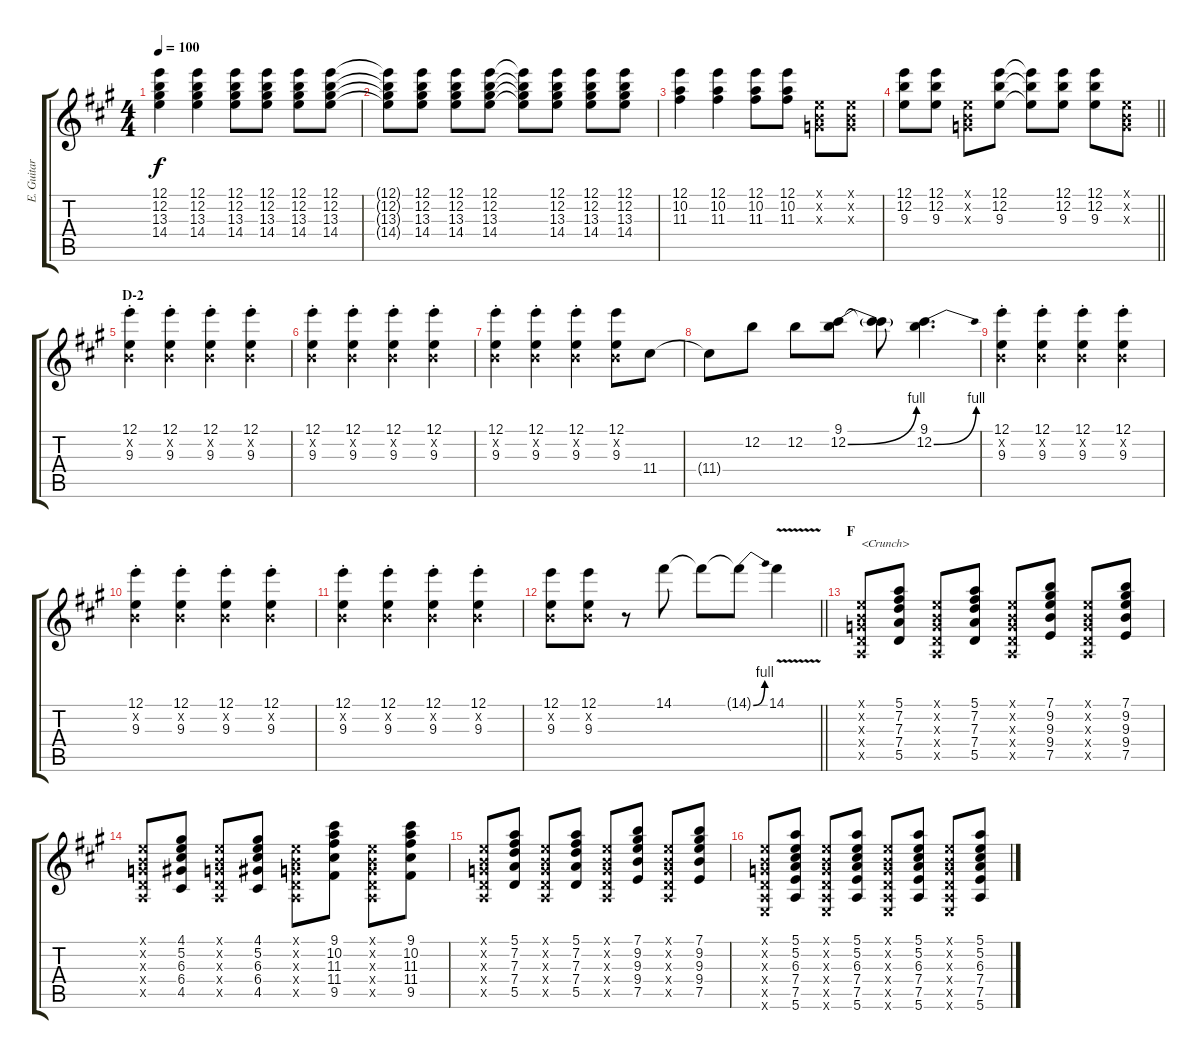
\track ("E. Guitar I" "E. Guitar ") {instrument overdrivenguitar}
\staff {score tabs}
\tuning (E4 B3 G3 D3 A2 E2) {hide}
\ts (4 4)
\tempo 100
\clef g2
\ks a
(12.1 12.2 13.3 14.4).4{dy f} (12.1 12.2 13.3 14.4).4 (12.1 12.2 13.3 14.4).8 (12.1 12.2 13.3 14.4).8 (12.1 12.2 13.3 14.4).8 (12.1 12.2 13.3 14.4).8 |
(12.1{t} 12.2{t} 13.3{t} 14.4{t}).8 (12.1 12.2 13.3 14.4).8 (12.1 12.2 13.3 14.4).8 (12.1 12.2 13.3 14.4).8 (12.1{t} 12.2{t} 13.3{t} 14.4{t}).8 (12.1 12.2 13.3 14.4).8 (12.1 12.2 13.3 14.4).8 (12.1 12.2 13.3 14.4).8 |
(12.1 10.2 11.3).4 (12.1 10.2 11.3).4 (12.1 10.2 11.3).8 (12.1 10.2 11.3).8 (0.1{x} 0.2{x} 0.3{x}).8 (0.1{x} 0.2{x} 0.3{x}).8 |
\barLineRight lightlight
(12.1 12.2 9.3).8 (12.1 12.2 9.3).8 (0.1{x} 0.2{x} 0.3{x}).8 (12.1 12.2 9.3).8 (12.1{t} 12.2{t} 9.3{t}).8 (12.1 12.2 9.3).8 (12.1 12.2 9.3).8 (0.1{x} 0.2{x} 0.3{x}).8 |
\section ("" "D-2")
(12.1{st} 0.2{x} 9.3{st}).4 (12.1{st} 0.2{x} 9.3{st}).4 (12.1{st} 0.2{x} 9.3{st}).4 (12.1{st} 0.2{x} 9.3{st}).4 |
(12.1{st} 0.2{x} 9.3{st}).4 (12.1{st} 0.2{x} 9.3{st}).4 (12.1{st} 0.2{x} 9.3{st}).4 (12.1{st} 0.2{x} 9.3{st}).4 |
(12.1{st} 0.2{x} 9.3{st}).4 (12.1{st} 0.2{x} 9.3{st}).4 (12.1{st} 0.2{x} 9.3{st}).4 (12.1 0.2{x} 9.3).8 11.4.8 |
11.4{t}.8 12.2.8 12.2.8 (9.1 12.2{be (bend 0 0 60 4)}).8 (9.1{t} 12.2{t}).8 (9.1 12.2{be (bend 0 0 60 4)}).4{d} |
(12.1{st} 0.2{x} 9.3{st}).4 (12.1{st} 0.2{x} 9.3{st}).4 (12.1{st} 0.2{x} 9.3{st}).4 (12.1{st} 0.2{x} 9.3{st}).4 |
(12.1{st} 0.2{x} 9.3{st}).4 (12.1{st} 0.2{x} 9.3{st}).4 (12.1{st} 0.2{x} 9.3{st}).4 (12.1{st} 0.2{x} 9.3{st}).4 |
(12.1{st} 0.2{x} 9.3{st}).4 (12.1{st} 0.2{x} 9.3{st}).4 (12.1{st} 0.2{x} 9.3{st}).4 (12.1{st} 0.2{x} 9.3{st}).4 |
\barLineRight lightlight
(12.1 0.2{x} 9.3).8 (12.1 0.2{x} 9.3).8 r.8 14.1.8 14.1{t}.8 14.1{be (bend 0 0 60 4) t}.8 14.1{v}.4 |
\section ("" "F")
(0.1{x} 0.2{x} 0.3{x} 0.4{x} 0.5{x}).8{txt "<Crunch>"} (5.1 7.2 7.3 7.4 5.5).8 (0.1{x} 0.2{x} 0.3{x} 0.4{x} 0.5{x}).8 (5.1 7.2 7.3 7.4 5.5).8 (0.1{x} 0.2{x} 0.3{x} 0.4{x} 0.5{x}).8 (7.1 9.2 9.3 9.4 7.5).8 (0.1{x} 0.2{x} 0.3{x} 0.4{x} 0.5{x}).8 (7.1 9.2 9.3 9.4 7.5).8 |
(0.1{x} 0.2{x} 0.3{x} 0.4{x} 0.5{x}).8 (4.1 5.2 6.3 6.4 4.5).8 (0.1{x} 0.2{x} 0.3{x} 0.4{x} 0.5{x}).8 (4.1 5.2 6.3 6.4 4.5).8 (0.1{x} 0.2{x} 0.3{x} 0.4{x} 0.5{x}).8 (9.1 10.2 11.3 11.4 9.5).8 (0.1{x} 0.2{x} 0.3{x} 0.4{x} 0.5{x}).8 (9.1 10.2 11.3 11.4 9.5).8 |
(0.1{x} 0.2{x} 0.3{x} 0.4{x} 0.5{x}).8 (5.1 7.2 7.3 7.4 5.5).8 (0.1{x} 0.2{x} 0.3{x} 0.4{x} 0.5{x}).8 (5.1 7.2 7.3 7.4 5.5).8 (0.1{x} 0.2{x} 0.3{x} 0.4{x} 0.5{x}).8 (7.1 9.2 9.3 9.4 7.5).8 (0.1{x} 0.2{x} 0.3{x} 0.4{x} 0.5{x}).8 (7.1 9.2 9.3 9.4 7.5).8 |
(0.1{x} 0.2{x} 0.3{x} 0.4{x} 0.5{x} 0.6{x}).8 (5.1 5.2 6.3 7.4 7.5 5.6).8 (0.1{x} 0.2{x} 0.3{x} 0.4{x} 0.5{x} 0.6{x}).8 (5.1 5.2 6.3 7.4 7.5 5.6).8 (0.1{x} 0.2{x} 0.3{x} 0.4{x} 0.5{x} 0.6{x}).8 (5.1 5.2 6.3 7.4 7.5 5.6).8 (0.1{x} 0.2{x} 0.3{x} 0.4{x} 0.5{x} 0.6{x}).8 (5.1 5.2 6.3 7.4 7.5 5.6).8
